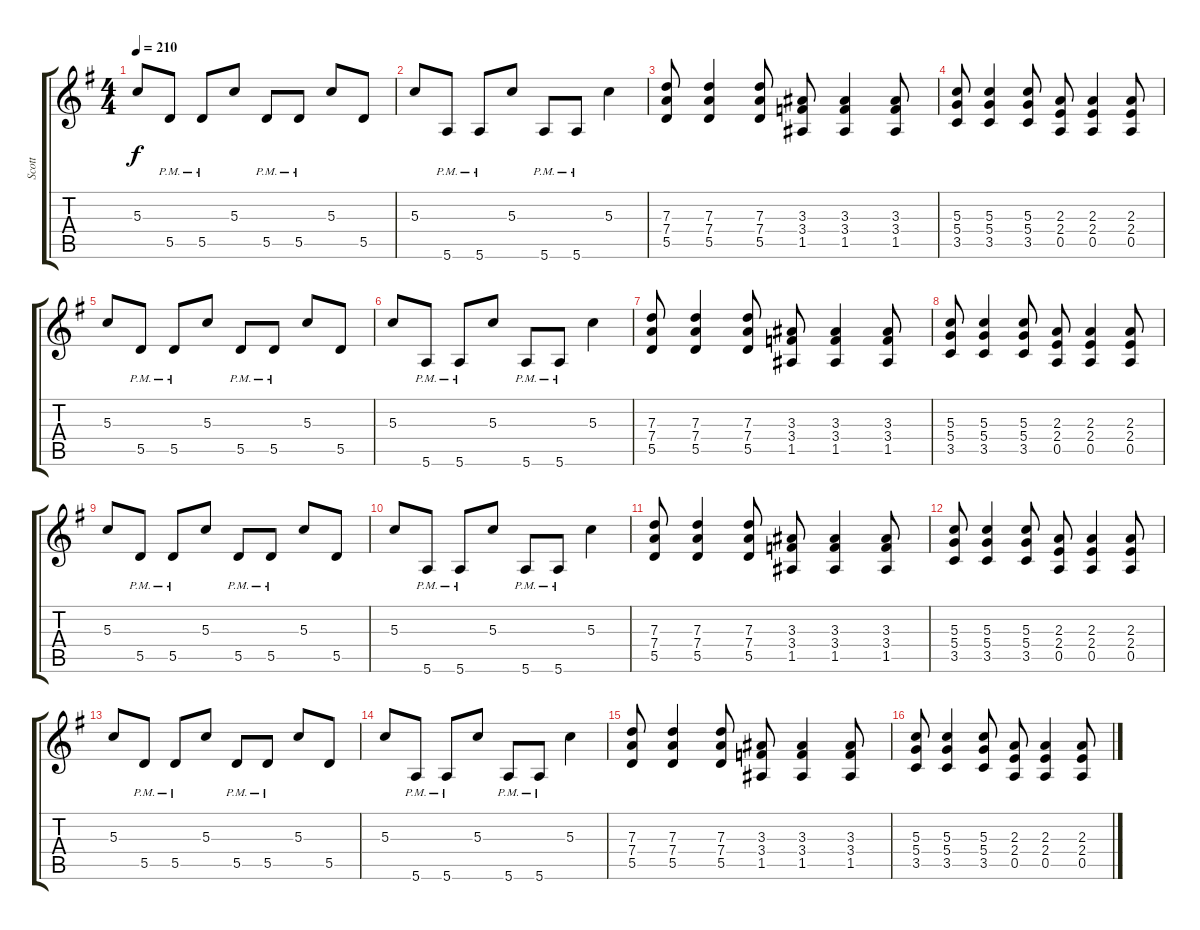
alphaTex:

\track ("Scott" "Scott") {instrument overdrivenguitar}
\staff {score tabs}
\tuning (E4 B3 G3 D3 A2 E2) {hide}
\ts (4 4)
\tempo 210
\clef g2
\ks g
5.3.8{dy f instrument overdrivenguitar} 5.5{pm}.8 5.5{pm}.8 5.3.8 5.5{pm}.8 5.5{pm}.8 5.3.8 5.5.8 |
5.3.8 5.6{pm}.8 5.6{pm}.8 5.3.8 5.6{pm}.8 5.6{pm}.8 5.3.4 |
(7.3 7.4 5.5).8 (7.3 7.4 5.5).4 (7.3 7.4 5.5).8 (3.3 3.4 1.5).8 (3.3 3.4 1.5).4 (3.3 3.4 1.5).8 |
(5.3 5.4 3.5).8 (5.3 5.4 3.5).4 (5.3 5.4 3.5).8 (2.3 2.4 0.5).8 (2.3 2.4 0.5).4 (2.3 2.4 0.5).8 |
5.3.8 5.5{pm}.8 5.5{pm}.8 5.3.8 5.5{pm}.8 5.5{pm}.8 5.3.8 5.5.8 |
5.3.8 5.6{pm}.8 5.6{pm}.8 5.3.8 5.6{pm}.8 5.6{pm}.8 5.3.4 |
(7.3 7.4 5.5).8 (7.3 7.4 5.5).4 (7.3 7.4 5.5).8 (3.3 3.4 1.5).8 (3.3 3.4 1.5).4 (3.3 3.4 1.5).8 |
(5.3 5.4 3.5).8 (5.3 5.4 3.5).4 (5.3 5.4 3.5).8 (2.3 2.4 0.5).8 (2.3 2.4 0.5).4 (2.3 2.4 0.5).8 |
5.3.8 5.5{pm}.8 5.5{pm}.8 5.3.8 5.5{pm}.8 5.5{pm}.8 5.3.8 5.5.8 |
5.3.8 5.6{pm}.8 5.6{pm}.8 5.3.8 5.6{pm}.8 5.6{pm}.8 5.3.4 |
(7.3 7.4 5.5).8 (7.3 7.4 5.5).4 (7.3 7.4 5.5).8 (3.3 3.4 1.5).8 (3.3 3.4 1.5).4 (3.3 3.4 1.5).8 |
(5.3 5.4 3.5).8 (5.3 5.4 3.5).4 (5.3 5.4 3.5).8 (2.3 2.4 0.5).8 (2.3 2.4 0.5).4 (2.3 2.4 0.5).8 |
5.3.8 5.5{pm}.8 5.5{pm}.8 5.3.8 5.5{pm}.8 5.5{pm}.8 5.3.8 5.5.8 |
5.3.8 5.6{pm}.8 5.6{pm}.8 5.3.8 5.6{pm}.8 5.6{pm}.8 5.3.4 |
(7.3 7.4 5.5).8 (7.3 7.4 5.5).4 (7.3 7.4 5.5).8 (3.3 3.4 1.5).8 (3.3 3.4 1.5).4 (3.3 3.4 1.5).8 |
(5.3 5.4 3.5).8 (5.3 5.4 3.5).4 (5.3 5.4 3.5).8 (2.3 2.4 0.5).8 (2.3 2.4 0.5).4 (2.3 2.4 0.5).8
